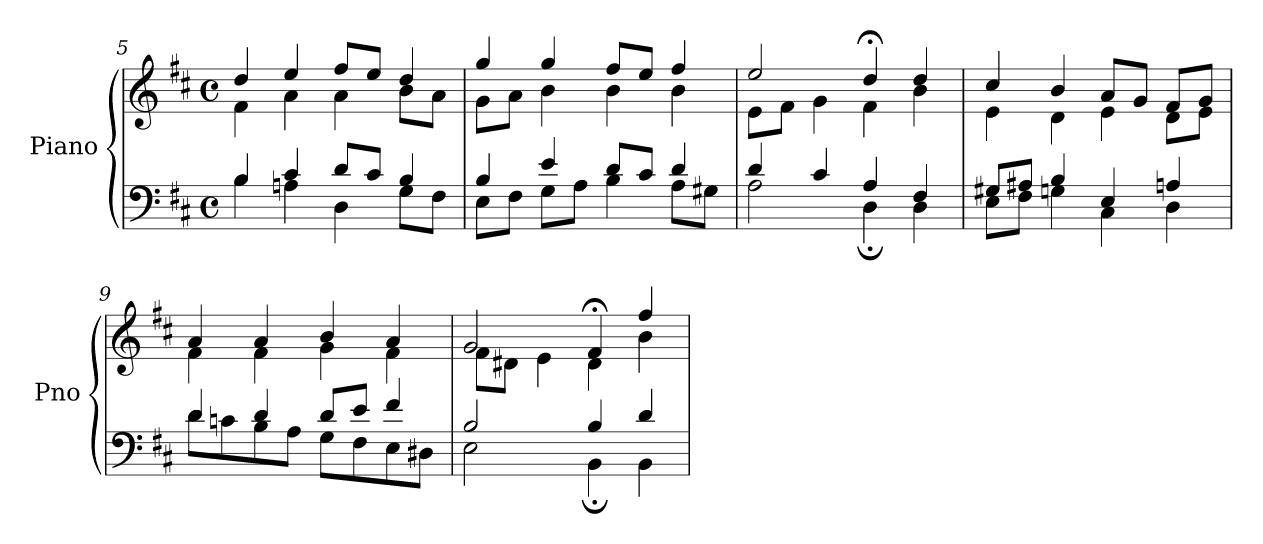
**kern	**kern
*part1	*part1
*staff2	*staff1
*I"Piano	*
*I'Pno	*
*clefF4	*clefG2
*k[f#c#]	*k[f#c#]
*M4/4	*M4/4
*met(c)	*met(c)
=5	=5
*^	*^
4B/	4B\	4dd/	4f#\
4c#/	4An\	4ee/	4a\
8d/L	4D\	8ff#/L	4a\
8c#/J	.	8ee/J	.
4B/	8G\L	4dd/	8b\L
.	8F#\J	.	8a\J
=6	=6	=6	=6
4B/	8E\L	4gg/	8g\L
.	8F#\J	.	8a\J
4e/	8G\L	4gg/	4b\
.	8A\J	.	.
8d/L	4B\	8ff#/L	4b\
8c#/J	.	8ee/J	.
4d/	8A\L	4ff#/	4b\
.	8G#X\J	.	.
=7	=7	=7	=7
4d/	2A\	2ee/	8e\L
.	.	.	8f#\J
4c#/	.	.	4g\
4A/	4D;\	4dd;</	4f#\
4F#/	4D\	4dd/	4b\
=8	=8	=8	=8
8G#X/L	8E\L	4cc#/	4e\
8A#X/J	8F#\J	.	.
4B/	4Gn\	4b/	4d\
4E/	4C#\	8a/L	4e\
.	.	8g/J	.
4An/	4D\	8f#/L	8d\L
.	.	8g/J	8e\J
=9	=9	=9	=9
4d/	8d\L	4a/	4f#\
.	8cn\	.	.
4d/	8B\	4a/	4f#\
.	8A\J	.	.
8d/L	8G\L	4b/	4g\
8e/J	8F#\	.	.
4f#/	8E\	4a/	4f#\
.	8D#X\J	.	.
=10	=10	=10	=10
2B/	2E\	2g/	8f#\L
.	.	.	8d#X\J
.	.	.	4e\
4B/	4BB;\	4f#;</	4d#\
4d/	4BB\	4ff#/	4b\
*v	*v	*	*
*	*v	*v
=	=
*-	*-
